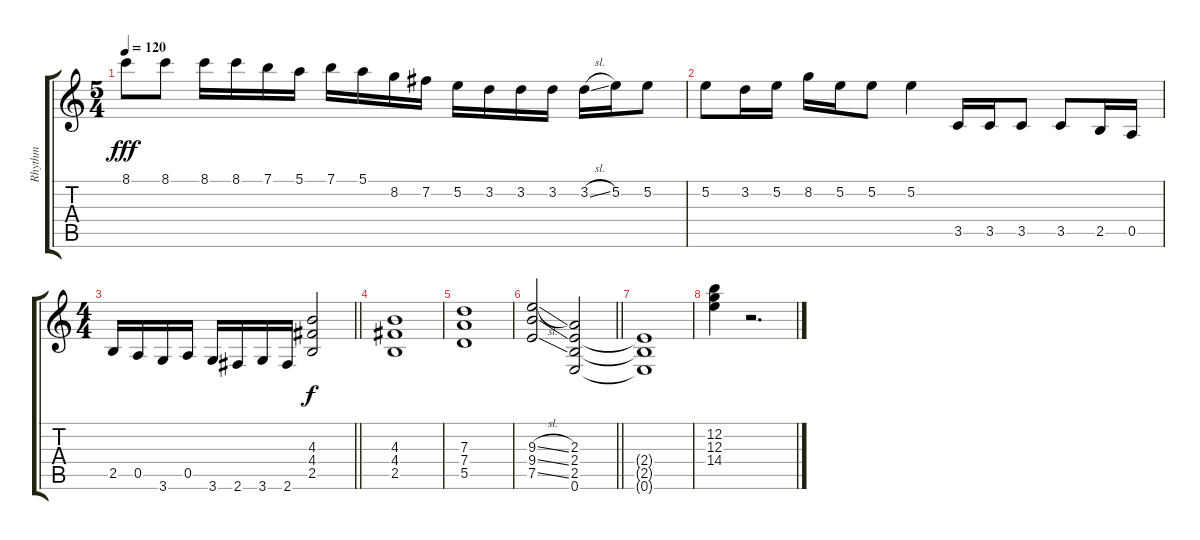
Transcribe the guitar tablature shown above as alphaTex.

\track ("Rhythm" "Rhythm") {instrument distortionguitar}
\staff {score tabs}
\tuning (E4 B3 G3 D3 A2 E2) {hide}
\ts (5 4)
\tempo 120
\clef g2
\ks c
8.1.8{dy fff} 8.1.8 8.1.16 8.1.16 7.1.16 5.1.16 7.1.16 5.1.16 8.2.16 7.2.16 5.2.16 3.2.16 3.2.16 3.2.16 3.2{sl}.16 5.2.16 5.2.8 |
5.2.8 3.2.16 5.2.16 8.2.16 5.2.16 5.2.8 5.2.4 3.5.16 3.5.16 3.5.8 3.5.8 2.5.16 0.5.16 |
\ts (4 4)
\barLineRight lightlight
2.5.16 0.5.16 3.6.16 0.5.16 3.6.16 2.6.16 3.6.16 2.6.16 (4.3 4.4 2.5).2{dy f} |
(4.3 4.4 2.5).1 |
(7.3 7.4 5.5).1 |
\barLineRight lightlight
(9.3{sl} 9.4{ss} 7.5{ss}).2 (2.3 2.4 2.5 0.6).2 |
(2.4{t} 2.5{t} 0.6{t}).1 |
(12.2 12.3 14.4).4 r.2{d}
